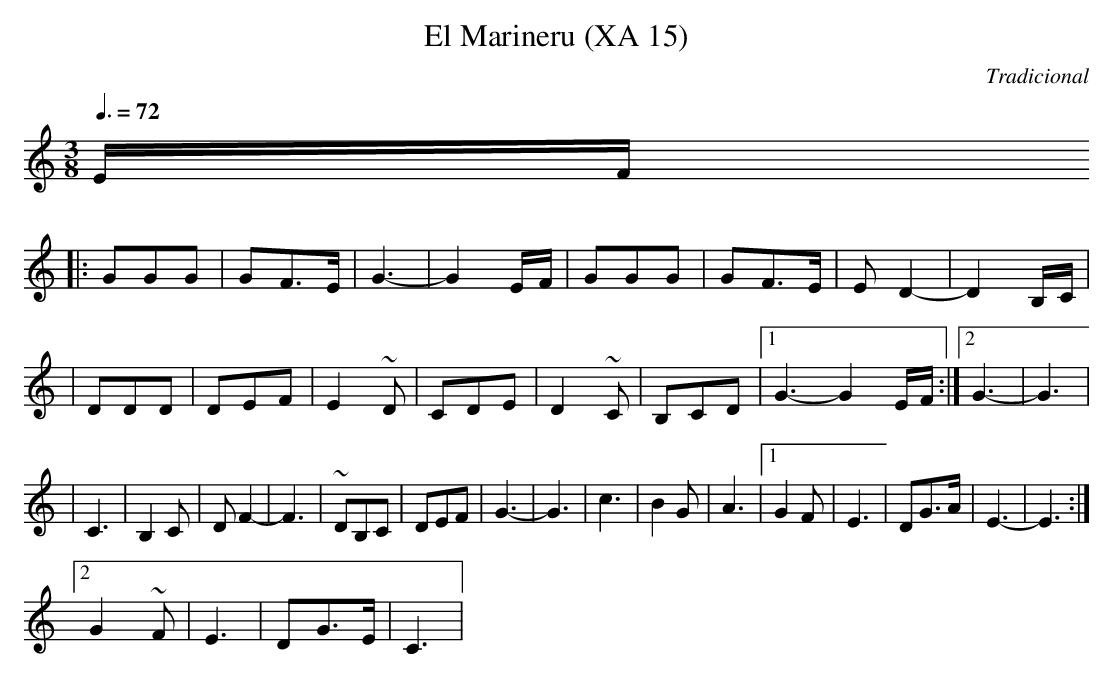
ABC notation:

X:1
T:El Marineru (XA 15)
C:Tradicional
M:3/8
L:1/8
Q:3/8=72
K:C
E/F/
|: GGG|GF>E|G3-|G2 E/F/|GGG|GF>E|E D2-|D2 B,/C/|
|DDD|DEF|E2 ~D|CDE|D2 ~C|B,CD|[1 G3-G2 E/F/ :|[2 G3-|G3|
|C3|B,2 C|D F2-|F3|~DB,C|DEF|G3-|G3|c3|B2 G|A3|[1 G2 F|E3|DG>A|E3-|E3 :|
[2 G2 ~F|E3|DG>E|C3|
